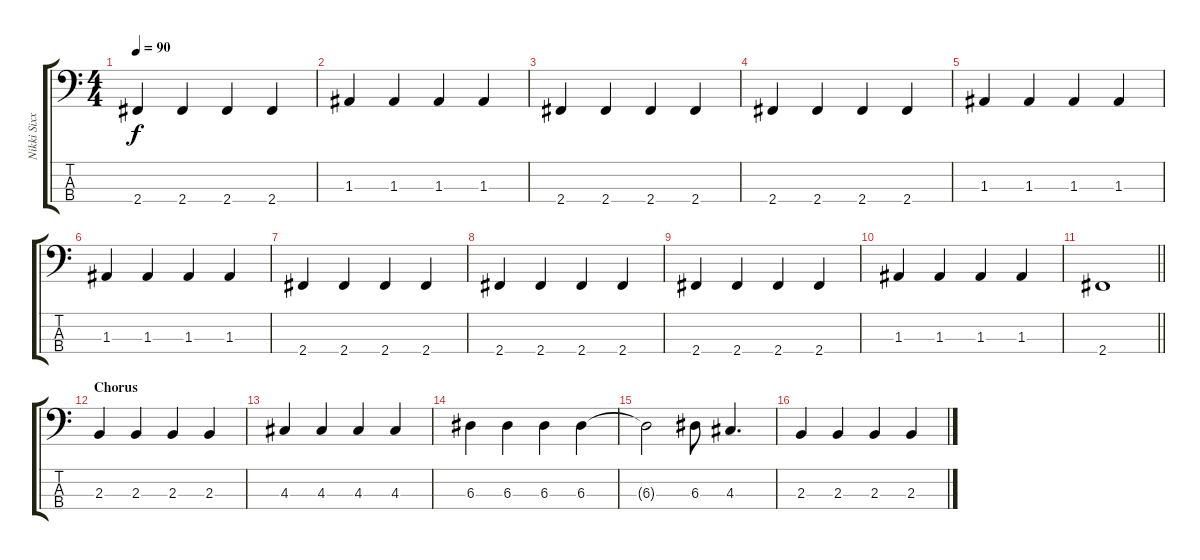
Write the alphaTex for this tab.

\track ("Nikki Sixx" "Nikki Sixx") {instrument electricbassfinger}
\staff {score tabs}
\tuning (G2 D2 A1 E1) {hide}
\ts (4 4)
\tempo 90
\clef f4
\ks c
2.4.4{dy f} 2.4.4 2.4.4 2.4.4 |
1.3.4 1.3.4 1.3.4 1.3.4 |
2.4.4 2.4.4 2.4.4 2.4.4 |
2.4.4 2.4.4 2.4.4 2.4.4 |
1.3.4 1.3.4 1.3.4 1.3.4 |
1.3.4 1.3.4 1.3.4 1.3.4 |
2.4.4 2.4.4 2.4.4 2.4.4 |
2.4.4 2.4.4 2.4.4 2.4.4 |
2.4.4 2.4.4 2.4.4 2.4.4 |
1.3.4 1.3.4 1.3.4 1.3.4 |
\barLineRight lightlight
2.4.1 |
\section ("" "Chorus")
2.3.4 2.3.4 2.3.4 2.3.4 |
4.3.4 4.3.4 4.3.4 4.3.4 |
6.3.4 6.3.4 6.3.4 6.3.4 |
6.3{t}.2 6.3.8 4.3.4{d} |
2.3.4 2.3.4 2.3.4 2.3.4
